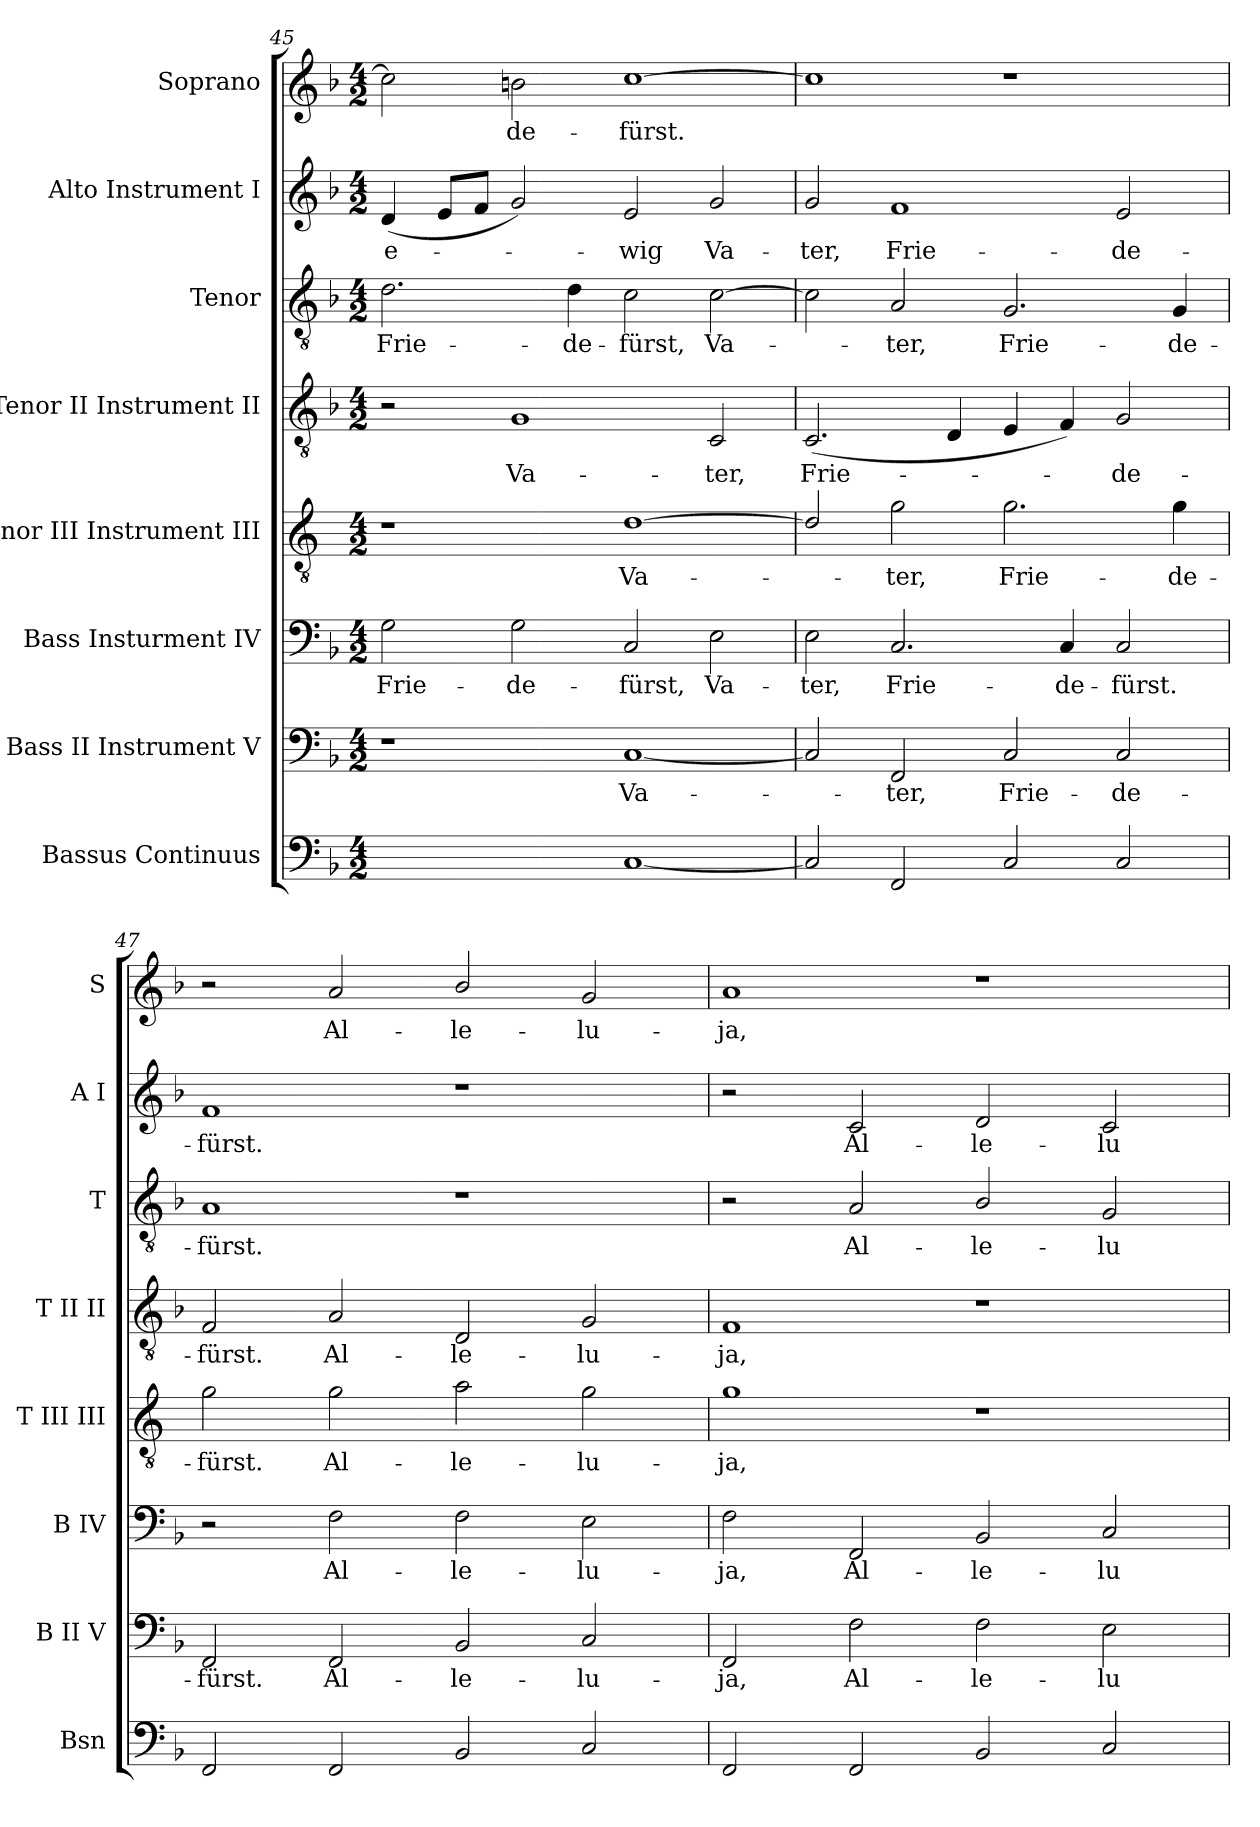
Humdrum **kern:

**kern	**text	**kern	**text	**kern	**text	**kern	**text	**kern	**text	**kern	**text	**kern	**text	**kern	**text
*part8	*part8	*part7	*part7	*part6	*part6	*part5	*part5	*part4	*part4	*part3	*part3	*part2	*part2	*part1	*part1
*staff8	*staff8	*staff7	*staff7	*staff6	*staff6	*staff5	*staff5	*staff4	*staff4	*staff3	*staff3	*staff2	*staff2	*staff1	*staff1
*I"Bassus Continuus	*	*I"Bass II Instrument V	*	*I"Bass Insturment IV	*	*I"Tenor III Instrument III	*	*I"Tenor II Instrument II	*	*I"Tenor	*	*I"Alto Instrument I	*	*I"Soprano	*
*I'Bsn	*	*I'B II V	*	*I'B IV	*	*I'T III III	*	*I'T II II	*	*I'T	*	*I'A I	*	*I'S	*
*clefF4	*	*clefF4	*	*clefF4	*	*clefGv2	*	*clefGv2	*	*clefGv2	*	*clefG2	*	*clefG2	*
*	*	*	*	*	*	*ITrd4c7	*	*	*	*	*	*	*	*	*
*k[b-]	*	*k[b-]	*	*k[b-]	*	*k[b-]	*	*k[b-]	*	*k[b-]	*	*k[b-]	*	*k[b-]	*
*F:	*	*F:	*	*F:	*	*F:	*	*F:	*	*F:	*	*F:	*	*F:	*
*M4/2	*	*M4/2	*	*M4/2	*	*M4/2	*	*M4/2	*	*M4/2	*	*M4/2	*	*M4/2	*
=45	=45	=45	=45	=45	=45	=45	=45	=45	=45	=45	=45	=45	=45	=45	=45
!	!LO:LY:b	!	!	!	!LO:LY:b	!	!	!	!	!	!LO:LY:b	!	!LO:LY:b	!	!
[2G\yy	4	1r	.	2G\	Frie-	1r	.	2r	.	2.d\	Frie-	(<4d/	e-	2cc\]	.
.	.	.	.	.	.	.	.	.	.	.	.	8e/L	.	.	.
.	.	.	.	.	.	.	.	.	.	.	.	8f/J	.	.	.
!	!	!	!	!	!LO:LY:b	!	!	!	!LO:LY:b	!	!	!	!	!	!LO:LY:b
2G\yy]	.	.	.	2G\	-de-	.	.	1G	Va-	.	.	2g/)	.	2bn\	de-
!	!	!	!	!	!	!	!	!	!	!	!LO:LY:b	!	!	!	!
.	.	.	.	.	.	.	.	.	.	4d\	-de-	.	.	.	.
!	!	!	!LO:LY:b	!	!LO:LY:b	!	!LO:LY:b	!	!	!	!LO:LY:b	!	!LO:LY:b	!	!LO:LY:b
[1C	.	[1C	Va-	2C/	-fürst,	[1G	Va-	.	.	2c\	-fürst,	2e/	wig	[1cc	-fürst.
!	!	!	!	!	!LO:LY:b	!	!	!	!LO:LY:b	!	!LO:LY:b	!	!LO:LY:b	!	!
.	.	.	.	2E\	Va-	.	.	2C/	-ter,	[2c\	Va-	2g/	Va-	.	.
=46	=46	=46	=46	=46	=46	=46	=46	=46	=46	=46	=46	=46	=46	=46	=46
!	!	!	!	!	!LO:LY:b	!	!	!	!LO:LY:b	!	!	!	!LO:LY:b	!	!
2C/]	.	2C/]	.	2E\	-ter,	2G/]	.	(<2.C/	Frie-	2c\]	.	2g/	-ter,	1cc]	.
!	!	!	!LO:LY:b	!	!LO:LY:b	!	!LO:LY:b	!	!	!	!LO:LY:b	!	!LO:LY:b	!	!
2FF/	.	2FF/	ter,	2.C/	Frie-	2c\	ter,	.	.	2A/	ter,	1f	Frie-	.	.
.	.	.	.	.	.	.	.	4D/	.	.	.	.	.	.	.
!	!	!	!LO:LY:b	!	!	!	!LO:LY:b	!	!	!	!LO:LY:b	!	!	!	!
2C/	.	2C/	Frie-	.	.	2.c\	Frie-	4E/	.	2.G/	Frie-	.	.	1r	.
!	!	!	!	!	!LO:LY:b	!	!	!	!	!	!	!	!	!	!
.	.	.	.	4C/	-de-	.	.	4F/)	.	.	.	.	.	.	.
!	!	!	!LO:LY:b	!	!LO:LY:b	!	!	!	!LO:LY:b	!	!	!	!LO:LY:b	!	!
2C/	.	2C/	-de-	2C/	-fürst.	.	.	2G/	de-	.	.	2e/	-de-	.	.
!	!	!	!	!	!	!	!LO:LY:b	!	!	!	!LO:LY:b	!	!	!	!
.	.	.	.	.	.	4c\	-de-	.	.	4G/	-de-	.	.	.	.
!!LO:PB:g=z
=47	=47	=47	=47	=47	=47	=47	=47	=47	=47	=47	=47	=47	=47	=47	=47
!	!	!	!LO:LY:b	!	!	!	!LO:LY:b	!	!LO:LY:b	!	!LO:LY:b	!	!LO:LY:b	!	!
2FF/	.	2FF/	-fürst.	2r	.	2c\	-fürst.	2F/	-fürst.	1A	-fürst.	1f	-fürst.	2r	.
!	!	!	!LO:LY:b	!	!LO:LY:b	!	!LO:LY:b	!	!LO:LY:b	!	!	!	!	!	!LO:LY:b
2FF/	.	2FF/	Al-	2F\	Al-	2c\	Al-	2A/	Al-	.	.	.	.	2a/	Al-
!	!	!	!LO:LY:b	!	!LO:LY:b	!	!LO:LY:b	!	!LO:LY:b	!	!	!	!	!	!LO:LY:b
2BB-/	.	2BB-/	-le-	2F\	-le-	2d\	-le-	2D/	-le-	1r	.	1r	.	2b-/	-le-
!	!	!	!LO:LY:b	!	!LO:LY:b	!	!LO:LY:b	!	!LO:LY:b	!	!	!	!	!	!LO:LY:b
2C/	.	2C/	-lu-	2E\	-lu-	2c\	-lu-	2G/	-lu-	.	.	.	.	2g/	-lu-
=48	=48	=48	=48	=48	=48	=48	=48	=48	=48	=48	=48	=48	=48	=48	=48
!	!	!	!LO:LY:b	!	!LO:LY:b	!	!LO:LY:b	!	!LO:LY:b	!	!	!	!	!	!LO:LY:b
2FF/	.	2FF/	-ja,	2F\	-ja,	1c	-ja,	1F	-ja,	2r	.	2r	.	1a	-ja,
!	!	!	!LO:LY:b	!	!LO:LY:b	!	!	!	!	!	!LO:LY:b	!	!LO:LY:b	!	!
2FF/	.	2F\	Al-	2FF/	Al-	.	.	.	.	2A/	Al-	2c/	Al-	.	.
!	!	!	!LO:LY:b	!	!LO:LY:b	!	!	!	!	!	!LO:LY:b	!	!LO:LY:b	!	!
2BB-/	.	2F\	-le-	2BB-/	-le-	1r	.	1r	.	2B-/	-le-	2d/	-le-	1r	.
!	!	!	!LO:LY:b	!	!LO:LY:b	!	!	!	!	!	!LO:LY:b	!	!LO:LY:b	!	!
2C/	.	2E\	-lu-	2C/	-lu-	.	.	.	.	2G/	-lu-	2c/	-lu-	.	.
=	=	=	=	=	=	=	=	=	=	=	=	=	=	=	=
*-	*-	*-	*-	*-	*-	*-	*-	*-	*-	*-	*-	*-	*-	*-	*-
